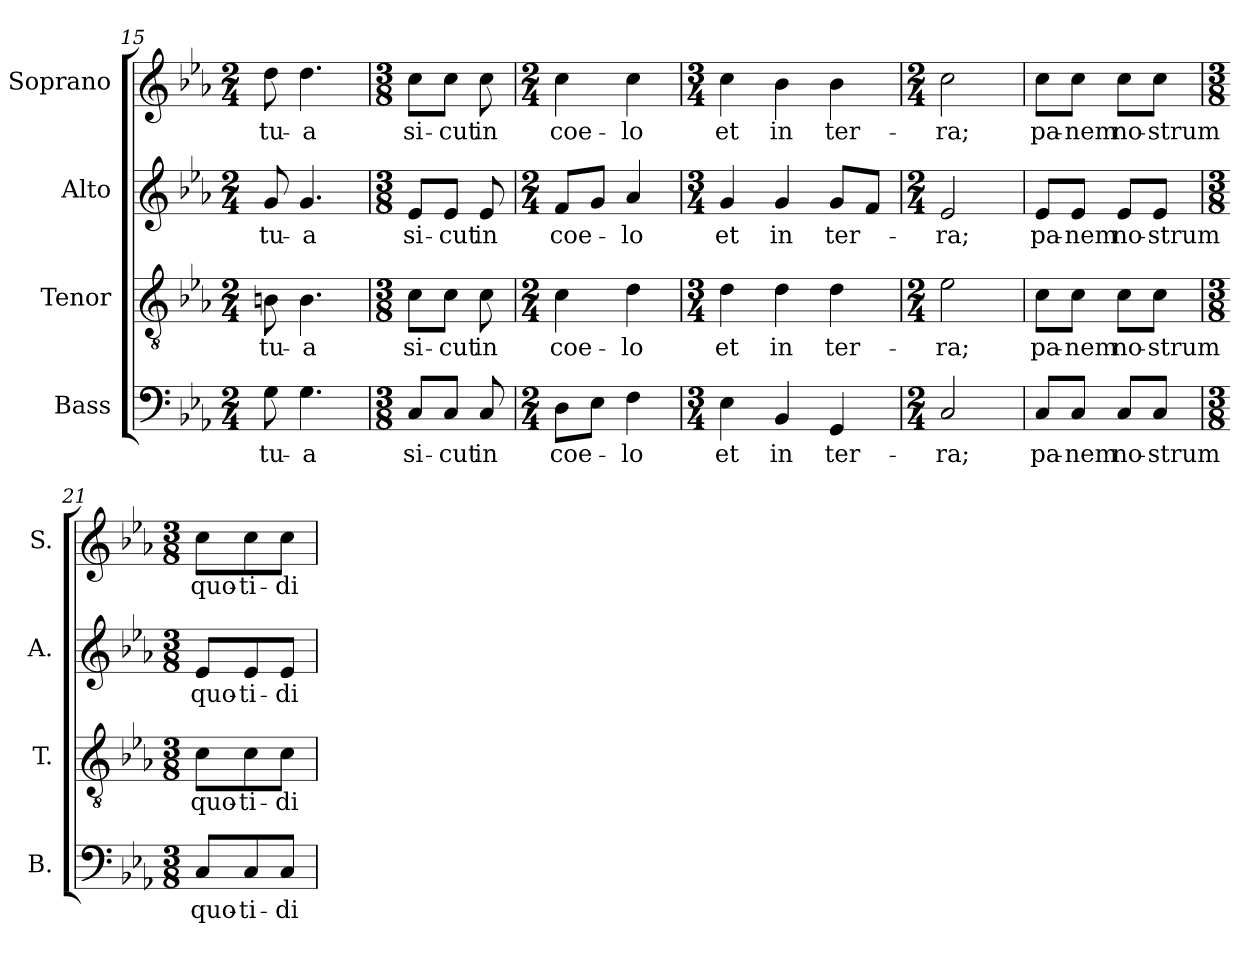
**kern	**text	**kern	**text	**kern	**text	**kern	**text
*part4	*part4	*part3	*part3	*part2	*part2	*part1	*part1
*staff4	*staff4	*staff3	*staff3	*staff2	*staff2	*staff1	*staff1
*I"Bass	*	*I"Tenor	*	*I"Alto	*	*I"Soprano	*
*I'B.	*	*I'T.	*	*I'A.	*	*I'S.	*
*clefF4	*	*clefGv2	*	*clefG2	*	*clefG2	*
*	*	*ITrd7c12	*	*	*	*	*
*k[b-e-a-]	*	*k[b-e-a-]	*	*k[b-e-a-]	*	*k[b-e-a-]	*
*c:	*	*c:	*	*c:	*	*c:	*
*M2/4	*	*M2/4	*	*M2/4	*	*M2/4	*
=15	=15	=15	=15	=15	=15	=15	=15
!	!LO:LY:b:color=#000000	!	!	!	!	!	!
!	!	!	!LO:LY:b:color=#000000	!	!	!	!
!	!	!	!	!	!LO:LY:b:color=#000000	!	!
!	!	!	!	!	!	!	!LO:LY:b:color=#000000
8Gi\	tu-	8BBni\	tu-	8gi/	tu-	8ddZi\	tu-
!	!LO:LY:b:color=#000000	!	!	!	!	!	!
!	!	!	!LO:LY:b:color=#000000	!	!	!	!
!	!	!	!	!	!LO:LY:b:color=#000000	!	!
!	!	!	!	!	!	!	!LO:LY:b:color=#000000
4.Gi\	-a	4.BBi\	-a	4.gi/	-a	4.ddi\	-a
=16	=16	=16	=16	=16	=16	=16	=16
*M3/8	*	*M3/8	*	*M3/8	*	*M3/8	*
!	!LO:LY:b:color=#000000	!	!	!	!	!	!
!	!	!	!LO:LY:b:color=#000000	!	!	!	!
!	!	!	!	!	!LO:LY:b:color=#000000	!	!
!	!	!	!	!	!	!	!LO:LY:b:color=#000000
8Ci/L	si-	8Ci\L	si-	8e-i/L	si-	8cci\L	si-
!	!LO:LY:b:color=#000000	!	!	!	!	!	!
!	!	!	!LO:LY:b:color=#000000	!	!	!	!
!	!	!	!	!	!LO:LY:b:color=#000000	!	!
!	!	!	!	!	!	!	!LO:LY:b:color=#000000
8Ci/J	-cut	8Ci\J	-cut	8e-i/J	-cut	8cci\J	-cut
!	!LO:LY:b:color=#000000	!	!	!	!	!	!
!	!	!	!LO:LY:b:color=#000000	!	!	!	!
!	!	!	!	!	!LO:LY:b:color=#000000	!	!
!	!	!	!	!	!	!	!LO:LY:b:color=#000000
8Ci/	in	8Ci\	in	8e-i/	in	8cci\	in
=17	=17	=17	=17	=17	=17	=17	=17
*M2/4	*	*M2/4	*	*M2/4	*	*M2/4	*
!	!LO:LY:b:color=#000000	!	!	!	!	!	!
!	!	!	!LO:LY:b:color=#000000	!	!	!	!
!	!	!	!	!	!LO:LY:b:color=#000000	!	!
!	!	!	!	!	!	!	!LO:LY:b:color=#000000
8Di\L	coe-	4Ci\	coe-	8fi/L	coe-	4cci\	coe-
8E-i\J	.	.	.	8gi/J	.	.	.
!	!LO:LY:b:color=#000000	!	!	!	!	!	!
!	!	!	!LO:LY:b:color=#000000	!	!	!	!
!	!	!	!	!	!LO:LY:b:color=#000000	!	!
!	!	!	!	!	!	!	!LO:LY:b:color=#000000
4Fi\	-lo	4Di\	-lo	4a-i/	-lo	4cci\	-lo
=18	=18	=18	=18	=18	=18	=18	=18
*M3/4	*	*M3/4	*	*M3/4	*	*M3/4	*
!	!LO:LY:b:color=#000000	!	!	!	!	!	!
!	!	!	!LO:LY:b:color=#000000	!	!	!	!
!	!	!	!	!	!LO:LY:b:color=#000000	!	!
!	!	!	!	!	!	!	!LO:LY:b:color=#000000
4E-i\	et	4Di\	et	4gi/	et	4cci\	et
!	!LO:LY:b:color=#000000	!	!	!	!	!	!
!	!	!	!LO:LY:b:color=#000000	!	!	!	!
!	!	!	!	!	!LO:LY:b:color=#000000	!	!
!	!	!	!	!	!	!	!LO:LY:b:color=#000000
4BB-i/	in	4Di\	in	4gi/	in	4b-i\	in
!	!LO:LY:b:color=#000000	!	!	!	!	!	!
!	!	!	!LO:LY:b:color=#000000	!	!	!	!
!	!	!	!	!	!LO:LY:b:color=#000000	!	!
!	!	!	!	!	!	!	!LO:LY:b:color=#000000
4GGi/	ter-	4Di\	ter-	8gi/L	ter-	4b-i\	ter-
.	.	.	.	8fi/J	.	.	.
=19	=19	=19	=19	=19	=19	=19	=19
*M2/4	*	*M2/4	*	*M2/4	*	*M2/4	*
!	!LO:LY:b:color=#000000	!	!	!	!	!	!
!	!	!	!LO:LY:b:color=#000000	!	!	!	!
!	!	!	!	!	!LO:LY:b:color=#000000	!	!
!	!	!	!	!	!	!	!LO:LY:b:color=#000000
2Ci/	-ra;	2E-i\	-ra;	2e-i/	-ra;	2ccZi\	-ra;
!!LO:PB:g=z
=20	=20	=20	=20	=20	=20	=20	=20
!	!LO:LY:b:color=#000000	!	!	!	!	!	!
!	!	!	!LO:LY:b:color=#000000	!	!	!	!
!	!	!	!	!	!LO:LY:b:color=#000000	!	!
!	!	!	!	!	!	!	!LO:LY:b:color=#000000
8Ci/L	pa-	8Ci\L	pa-	8e-i/L	pa-	8cci\L	pa-
!	!LO:LY:b:color=#000000	!	!	!	!	!	!
!	!	!	!LO:LY:b:color=#000000	!	!	!	!
!	!	!	!	!	!LO:LY:b:color=#000000	!	!
!	!	!	!	!	!	!	!LO:LY:b:color=#000000
8Ci/J	-nem	8Ci\J	-nem	8e-i/J	-nem	8cci\J	-nem
!	!LO:LY:b:color=#000000	!	!	!	!	!	!
!	!	!	!LO:LY:b:color=#000000	!	!	!	!
!	!	!	!	!	!LO:LY:b:color=#000000	!	!
!	!	!	!	!	!	!	!LO:LY:b:color=#000000
8Ci/L	no-	8Ci\L	no-	8e-i/L	no-	8cci\L	no-
!	!LO:LY:b:color=#000000	!	!	!	!	!	!
!	!	!	!LO:LY:b:color=#000000	!	!	!	!
!	!	!	!	!	!LO:LY:b:color=#000000	!	!
!	!	!	!	!	!	!	!LO:LY:b:color=#000000
8Ci/J	-strum	8Ci\J	-strum	8e-i/J	-strum	8cci\J	-strum
=21	=21	=21	=21	=21	=21	=21	=21
*M3/8	*	*M3/8	*	*M3/8	*	*M3/8	*
!	!LO:LY:b:color=#000000	!	!	!	!	!	!
!	!	!	!LO:LY:b:color=#000000	!	!	!	!
!	!	!	!	!	!LO:LY:b:color=#000000	!	!
!	!	!	!	!	!	!	!LO:LY:b:color=#000000
8Ci/L	quo-	8Ci\L	quo-	8e-i/L	quo-	8cci\L	quo-
!	!LO:LY:b:color=#000000	!	!	!	!	!	!
!	!	!	!LO:LY:b:color=#000000	!	!	!	!
!	!	!	!	!	!LO:LY:b:color=#000000	!	!
!	!	!	!	!	!	!	!LO:LY:b:color=#000000
8Ci/	-ti-	8Ci\	-ti-	8e-i/	-ti-	8cci\	-ti-
!	!LO:LY:b:color=#000000	!	!	!	!	!	!
!	!	!	!LO:LY:b:color=#000000	!	!	!	!
!	!	!	!	!	!LO:LY:b:color=#000000	!	!
!	!	!	!	!	!	!	!LO:LY:b:color=#000000
8Ci/J	-di-	8Ci\J	-di-	8e-i/J	-di-	8cci\J	-di-
=	=	=	=	=	=	=	=
*-	*-	*-	*-	*-	*-	*-	*-
